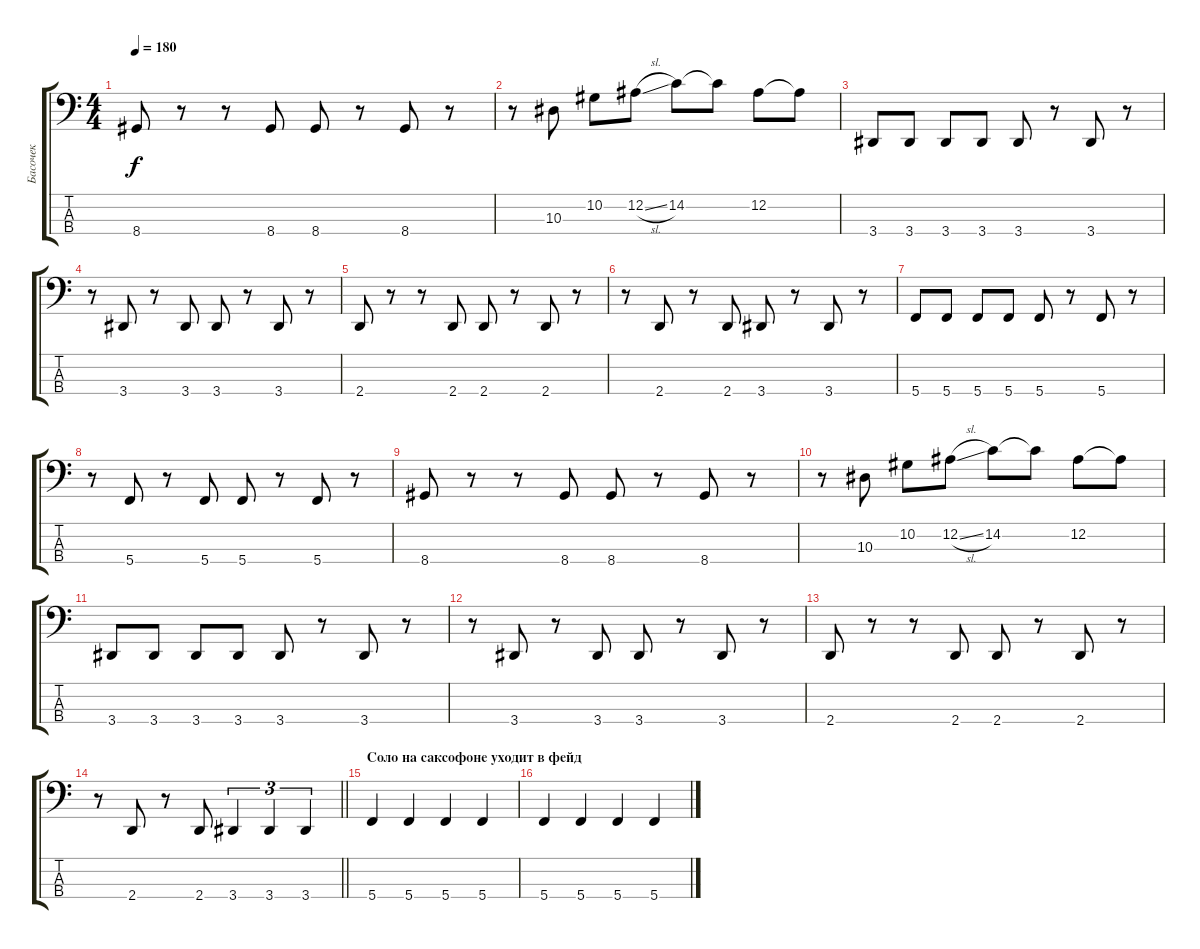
\track ("Басочек" "Басочек") {instrument electricbassfinger}
\staff {score tabs}
\tuning (Eb2 Bb1 F1 C1) {hide}
\ts (4 4)
\tempo 180
\clef f4
\ks c
8.4.8{dy f} r.8 r.8 8.4.8 8.4.8 r.8 8.4.8 r.8 |
r.8 10.3.8 10.2.8 12.2{sl}.8 14.2.8 14.2{t}.8 12.2.8 12.2{t}.8 |
3.4.8 3.4.8 3.4.8 3.4.8 3.4.8 r.8 3.4.8 r.8 |
r.8 3.4.8 r.8 3.4.8 3.4.8 r.8 3.4.8 r.8 |
2.4.8 r.8 r.8 2.4.8 2.4.8 r.8 2.4.8 r.8 |
r.8 2.4.8 r.8 2.4.8 3.4.8 r.8 3.4.8 r.8 |
5.4.8 5.4.8 5.4.8 5.4.8 5.4.8 r.8 5.4.8 r.8 |
r.8 5.4.8 r.8 5.4.8 5.4.8 r.8 5.4.8 r.8 |
8.4.8 r.8 r.8 8.4.8 8.4.8 r.8 8.4.8 r.8 |
r.8 10.3.8 10.2.8 12.2{sl}.8 14.2.8 14.2{t}.8 12.2.8 12.2{t}.8 |
3.4.8 3.4.8 3.4.8 3.4.8 3.4.8 r.8 3.4.8 r.8 |
r.8 3.4.8 r.8 3.4.8 3.4.8 r.8 3.4.8 r.8 |
2.4.8 r.8 r.8 2.4.8 2.4.8 r.8 2.4.8 r.8 |
\barLineRight lightlight
r.8 2.4.8 r.8 2.4.8 3.4.4{tu (3 2)} 3.4.4{tu (3 2)} 3.4.4{tu (3 2)} |
\section ("" "Соло на саксофоне уходит в фейд")
5.4.4 5.4.4 5.4.4 5.4.4 |
5.4.4 5.4.4 5.4.4 5.4.4
